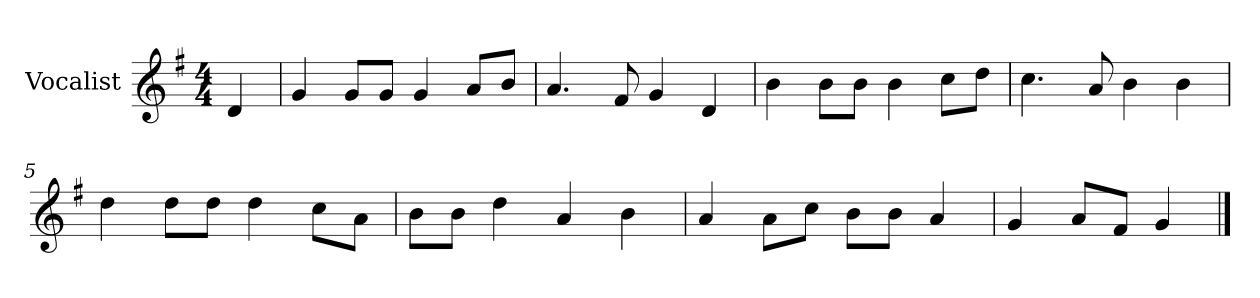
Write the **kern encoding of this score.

**kern
*part1
*staff1
*I"Vocalist
*k[f#]
*G:
*M4/4
=
4d
=1
4g
8gL
8gJ
4g
8aL
8bJ
=2
4.a
8f#
4g
4d
=3
4b
8bL
8bJ
4b
8ccL
8ddJ
=4
4.cc
8a
4b
4b
=5
4dd
8ddL
8ddJ
4dd
8ccL
8aJ
=6
8bL
8bJ
4dd
4a
4b
=7
4a
8aL
8ccJ
8bL
8bJ
4a
=8
4g
8aL
8f#J
4g
==
*-
